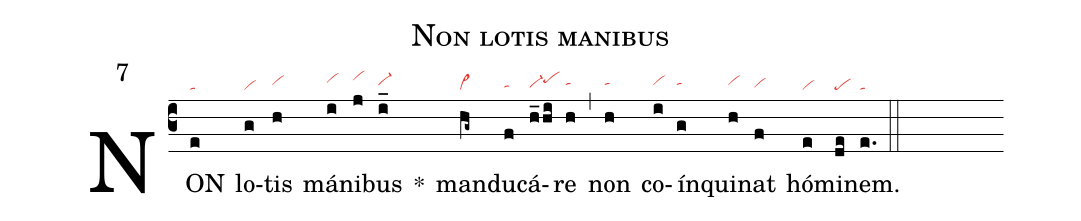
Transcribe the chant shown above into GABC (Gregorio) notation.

name: Non lotis manibus;
mode: 7;
nabc-lines: 1;
%%
(c3)
NON(e|ta) lo(g|vi)tis(h|vihh) má(i|vihi)ni(j|vihj)bus(i_|vi-hh) *()
man(hg~|vi>)du(f|tahg)cá(h_hi|vi-hgpehi)re(h|tahh) (,)
non(h|tahh) co(i|vihh)ín(g|tahh)qui(h|vihh)nat(f|vihg) hó(e|vi)mi(de|pe)nem.(e.|ta) (::)
